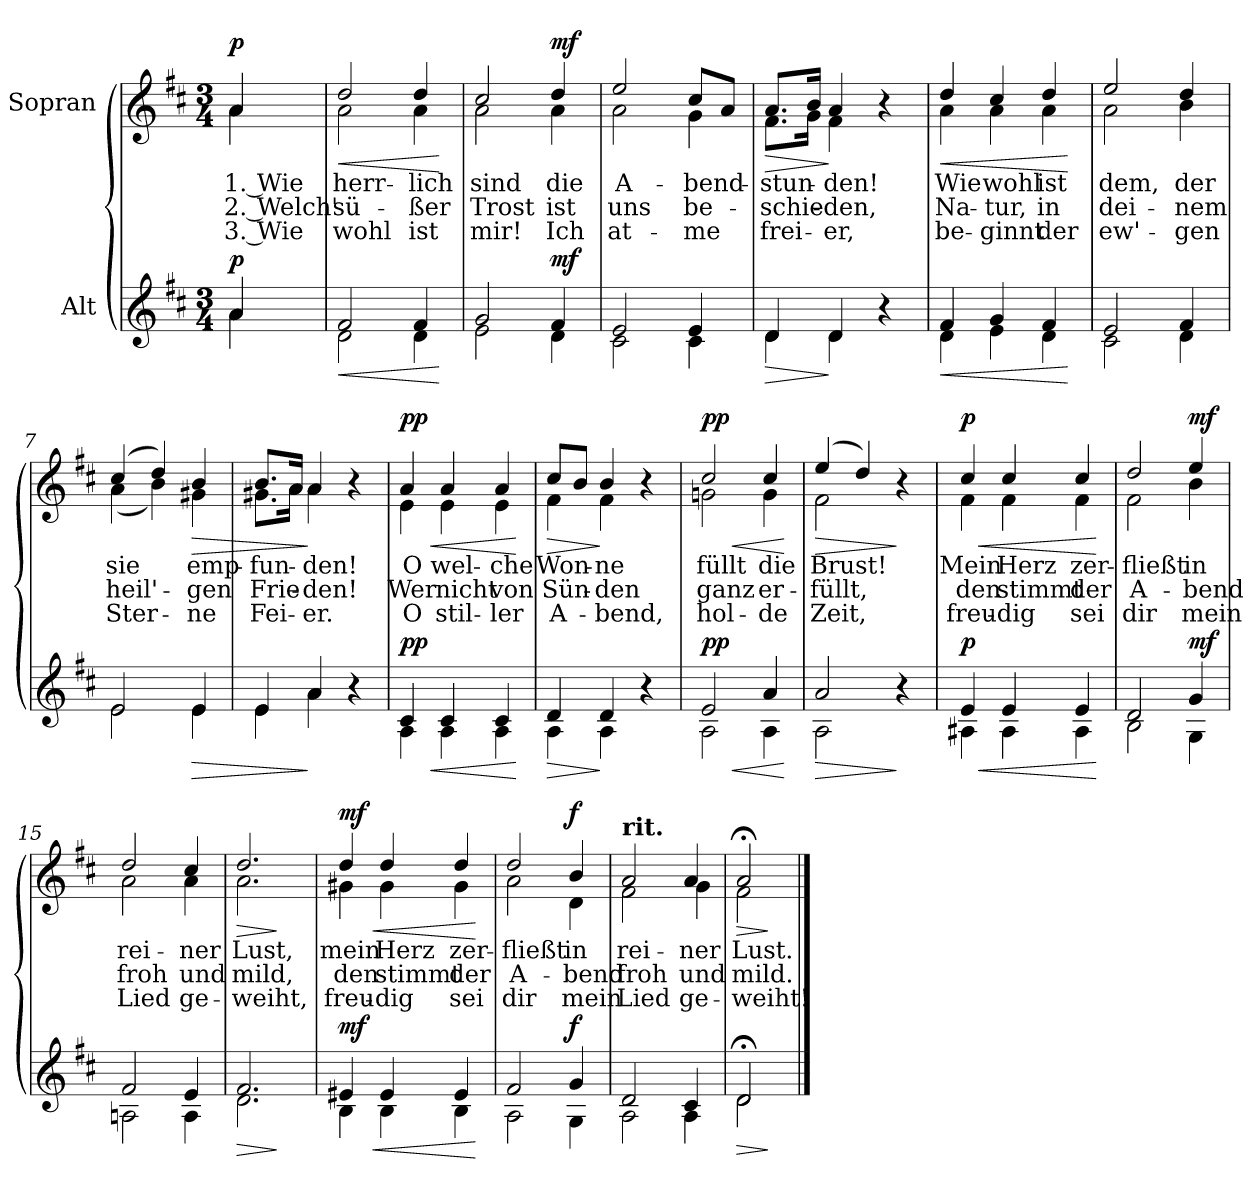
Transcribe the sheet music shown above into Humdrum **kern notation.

**kern	**dynam	**kern	**text	**text	**text	**dynam
*part2	*part2	*part1	*part1	*part1	*part1	*part1
*staff2	*staff2	*staff1	*staff1	*staff1	*staff1	*staff1
*I"Alt	*	*I"Sopran	*	*	*	*
*clefG2	*	*clefG2	*	*	*	*
*k[f#c#]	*	*k[f#c#]	*	*	*	*
*M3/4	*	*M3/4	*	*	*	*
=	=	=	=	=	=	=
*^	*	*	*	*	*	*
!	!	!	!LO:TX:a:B:t=Langsam	!	!	!	!
!	!	!LO:DY:a	!	!LO:LY:b	!LO:LY:b	!LO:LY:b	!LO:DY:a
*	*	*	*^	*	*	*	*
4a/	4a\	p	4a/	4a\	1. Wie	2. Welch'	3. Wie	p
=1	=1	=1	=1	=1	=1	=1	=1	=1
!	!	!LO:HP:b	!	!	!LO:LY:b	!LO:LY:b	!LO:LY:b	!LO:HP:b
2f#/	2d\	<	2dd/	2a\	herr-	sü-	wohl	<
!	!	!	!	!	!LO:LY:b	!LO:LY:b	!LO:LY:b	!
4f#/	4d\	.	4dd/	4a\	-lich	-ßer	ist	.
*v	*v	*	*	*	*	*	*	*
*	*	*v	*v	*	*	*	*
.	[	.	.	.	.	[
=2	=2	=2	=2	=2	=2	=2
*^	*	*	*	*	*	*
!	!	!	!	!LO:LY:b	!LO:LY:b	!LO:LY:b	!
*	*	*	*^	*	*	*	*
2g/	2e\	.	2cc#/	2a\	sind	Trost	mir!	.
!	!	!LO:DY:a	!	!	!LO:LY:b	!LO:LY:b	!LO:LY:b	!LO:DY:a
4f#/	4d\	mf	4dd/	4a\	die	ist	Ich	mf
=3	=3	=3	=3	=3	=3	=3	=3	=3
!	!	!	!	!	!LO:LY:b	!LO:LY:b	!LO:LY:b	!
2e/	2c#\	.	2ee/	2a\	A-	uns	at-	.
!	!	!	!	!	!LO:LY:b	!LO:LY:b	!LO:LY:b	!
4e/	4c#\	.	8cc#/L	4g\	-bend-	be-	-me	.
.	.	.	8a/J	.	.	.	.	.
=4	=4	=4	=4	=4	=4	=4	=4	=4
!	!	!LO:HP:b	!	!	!LO:LY:b	!LO:LY:b	!LO:LY:b	!LO:HP:b
4d/	4d\	>	8.a/L	8.f#\L	-stun-	-schie-	frei-	>
.	.	.	16b/Jk	16g\Jk	.	.	.	.
!	!	!	!	!	!LO:LY:b	!LO:LY:b	!LO:LY:b	!
4d/	4d\	]	4a/	4f#\	-den!	-den,	-er,	]
4r	4ryy	.	4r	4ryy	.	.	.	.
!!LO:LB:g=z	!!
=5	=5	=5	=5	=5	=5	=5	=5	=5
!	!	!LO:HP:b	!	!	!LO:LY:b	!LO:LY:b	!LO:LY:b	!LO:HP:b
4f#/	4d\	<	4dd/	4a\	Wie	Na-	be-	<
!	!	!	!	!	!LO:LY:b	!LO:LY:b	!LO:LY:b	!
4g/	4e\	.	4cc#/	4a\	wohl	-tur,	-ginnt	.
!	!	!	!	!	!LO:LY:b	!LO:LY:b	!LO:LY:b	!
4f#/	4d\	.	4dd/	4a\	ist	in	der	.
*v	*v	*	*	*	*	*	*	*
*	*	*v	*v	*	*	*	*
.	[	.	.	.	.	[
=6	=6	=6	=6	=6	=6	=6
*^	*	*	*	*	*	*
!	!	!	!	!LO:LY:b	!LO:LY:b	!LO:LY:b	!
*	*	*	*^	*	*	*	*
2e/	2c#\	.	2ee/	2a\	dem,	dei-	ew'-	.
!	!	!	!	!	!LO:LY:b	!LO:LY:b	!LO:LY:b	!
4f#/	4d\	.	4dd/	4b\	der	-nem	-gen	.
=7	=7	=7	=7	=7	=7	=7	=7	=7
!	!	!	!	!	!LO:LY:b	!LO:LY:b	!LO:LY:b	!
2e/	2e\	.	(4cc#/	(4a\	sie	heil'-	Ster-	.
.	.	.	4dd/)	4b\)	.	.	.	.
!	!	!LO:HP:b	!	!	!LO:LY:b	!LO:LY:b	!LO:LY:b	!LO:HP:b
4e/	4e\	>	4b/	4g#X\	emp-	-gen	-ne	>
=8	=8	=8	=8	=8	=8	=8	=8	=8
!	!	!	!	!	!LO:LY:b	!LO:LY:b	!LO:LY:b	!
4e/	4e\	.	8.b/L	8.g#X\L	-fun-	Frie-	Fei-	.
.	.	.	16a/Jk	16a\Jk	.	.	.	.
!	!	!	!	!	!LO:LY:b	!LO:LY:b	!LO:LY:b	!
4a/	4a\	]	4a/	4a\	-den!	-den!	-er.	]
4r	4ryy	.	4r	4ryy	.	.	.	.
=9	=9	=9	=9	=9	=9	=9	=9	=9
!	!	!LO:HP:b	!	!	!LO:LY:b	!LO:LY:b	!LO:LY:b	!LO:HP:b
!	!	!LO:DY:n=1:a	!	!	!	!	!	!LO:DY:n=1:a
4c#/	4A\	< pp	4a/	4e\	O	Wer	O	< pp
!	!	!	!	!	!LO:LY:b	!LO:LY:b	!LO:LY:b	!
4c#/	4A\	.	4a/	4e\	wel-	nicht	stil-	.
!	!	!	!	!	!LO:LY:b	!LO:LY:b	!LO:LY:b	!
4c#/	4A\	.	4a/	4e\	-che	von	-ler	.
*v	*v	*	*	*	*	*	*	*
*	*	*v	*v	*	*	*	*
.	[	.	.	.	.	[
!!LO:LB:g=z
=10	=10	=10	=10	=10	=10	=10
!	!LO:HP:b	!	!LO:LY:b	!LO:LY:b	!LO:LY:b	!LO:HP:b
*^	*	*^	*	*	*	*
4d/	4A\	>	8cc#/L	4f#\	Won-	Sün-	A-	>
.	.	.	8b/J	.	.	.	.	.
!	!	!	!	!	!LO:LY:b	!LO:LY:b	!LO:LY:b	!
4d/	4A\	]	4b/	4f#\	-ne	-den	-bend,	]
4r	4ryy	.	4r	4ryy	.	.	.	.
=11	=11	=11	=11	=11	=11	=11	=11	=11
!	!	!LO:HP:b	!	!	!LO:LY:b	!LO:LY:b	!LO:LY:b	!LO:HP:b
!	!	!LO:DY:n=1:a	!	!	!	!	!	!LO:DY:n=1:a
2e/	2A\	< pp	2cc#/	2gn\	füllt	ganz	hol-	< pp
!	!	!	!	!	!LO:LY:b	!LO:LY:b	!LO:LY:b	!
4a/	4A\	.	4cc#/	4g\	die	er-	-de	.
*v	*v	*	*	*	*	*	*	*
*	*	*v	*v	*	*	*	*
.	[	.	.	.	.	[
=12	=12	=12	=12	=12	=12	=12
!	!LO:HP:b	!	!LO:LY:b	!LO:LY:b	!LO:LY:b	!LO:HP:b
*^	*	*^	*	*	*	*
2a/	2A\	>	(4ee/	2f#\	Brust!	-füllt,	Zeit,	>
.	.	.	4dd/)	.	.	.	.	.
4r	4ryy	]	4r	4ryy	.	.	.	]
=13	=13	=13	=13	=13	=13	=13	=13	=13
!	!	!LO:HP:b	!	!	!LO:LY:b	!LO:LY:b	!LO:LY:b	!LO:HP:b
!	!	!LO:DY:n=1:a	!	!	!	!	!	!LO:DY:n=1:a
4e/	4A#X\	< p	4cc#/	4f#\	Mein	den	freu-	< p
!	!	!	!	!	!LO:LY:b	!LO:LY:b	!LO:LY:b	!
4e/	4A#\	.	4cc#/	4f#\	Herz	stimmt	-dig	.
!	!	!	!	!	!LO:LY:b	!LO:LY:b	!LO:LY:b	!
4e/	4A#\	.	4cc#/	4f#\	zer-	der	sei	.
*v	*v	*	*	*	*	*	*	*
*	*	*v	*v	*	*	*	*
.	[	.	.	.	.	[
=14	=14	=14	=14	=14	=14	=14
*^	*	*	*	*	*	*
!	!	!	!	!LO:LY:b	!LO:LY:b	!LO:LY:b	!
*	*	*	*^	*	*	*	*
2d/	2B\	.	2dd/	2f#\	-fließt	A-	dir	.
!	!	!LO:DY:a	!	!	!LO:LY:b	!LO:LY:b	!LO:LY:b	!LO:DY:a
4g/	4G\	mf	4ee/	4b\	in	-bend	mein	mf
!!LO:LB:g=z	!!
=15	=15	=15	=15	=15	=15	=15	=15	=15
!	!	!	!	!	!LO:LY:b	!LO:LY:b	!LO:LY:b	!
2f#/	2An\	.	2dd/	2a\	rei-	froh	Lied	.
!	!	!	!	!	!LO:LY:b	!LO:LY:b	!LO:LY:b	!
4e/	4A\	.	4cc#/	4a\	-ner	und	ge-	.
=16	=16	=16	=16	=16	=16	=16	=16	=16
!	!	!LO:HP:b	!	!	!LO:LY:b	!LO:LY:b	!LO:LY:b	!LO:HP:b
2.f#/	2.d\	>	2.dd/	2.a\	Lust,	mild,	-weiht,	>
*v	*v	*	*	*	*	*	*	*
*	*	*v	*v	*	*	*	*
.	]	.	.	.	.	]
=17	=17	=17	=17	=17	=17	=17
!	!LO:HP:b	!	!LO:LY:b	!LO:LY:b	!LO:LY:b	!LO:HP:b
*^	*	*^	*	*	*	*
!	!	!LO:DY:n=1:a	!	!	!	!	!	!LO:DY:n=1:a
4e#X/	4B\	< mf	4dd/	4g#X\	mein	den	freu-	< mf
!	!	!	!	!	!LO:LY:b	!LO:LY:b	!LO:LY:b	!
4e#/	4B\	.	4dd/	4g#\	Herz	stimmt	-dig	.
!	!	!	!	!	!LO:LY:b	!LO:LY:b	!LO:LY:b	!
4e#/	4B\	.	4dd/	4g#\	zer-	der	sei	.
*v	*v	*	*	*	*	*	*	*
*	*	*v	*v	*	*	*	*
.	[	.	.	.	.	[
=18	=18	=18	=18	=18	=18	=18
*^	*	*	*	*	*	*
!	!	!	!	!LO:LY:b	!LO:LY:b	!LO:LY:b	!
*	*	*	*^	*	*	*	*
2f#/	2A\	.	2dd/	2a\	-fließt	A-	dir	.
!	!	!LO:DY:a	!	!	!LO:LY:b	!LO:LY:b	!LO:LY:b	!LO:DY:a
4g/	4G\	f	4b/	4d\	in	-bend	mein	f
=19	=19	=19	=19	=19	=19	=19	=19	=19
!	!	!	!LO:TX:a:B:t=rit.	!	!	!	!	!
!	!	!	!	!	!LO:LY:b	!LO:LY:b	!LO:LY:b	!
2d/	2A\	.	2a/	2f#\	rei-	froh	Lied	.
!	!	!	!	!	!LO:LY:b	!LO:LY:b	!LO:LY:b	!
4c#/	4A\	.	4a/	4g\	-ner	und	ge-	.
=20	=20	=20	=20	=20	=20	=20	=20	=20
!	!	!LO:HP:b	!	!	!LO:LY:b	!LO:LY:b	!LO:LY:b	!LO:HP:b
2d;</	2d\	>	2a;</	2f#\	Lust.	mild.	-weiht!	>
*v	*v	*	*	*	*	*	*	*
*	*	*v	*v	*	*	*	*
.	]	.	.	.	.	]
==	==	==	==	==	==	==
*-	*-	*-	*-	*-	*-	*-
